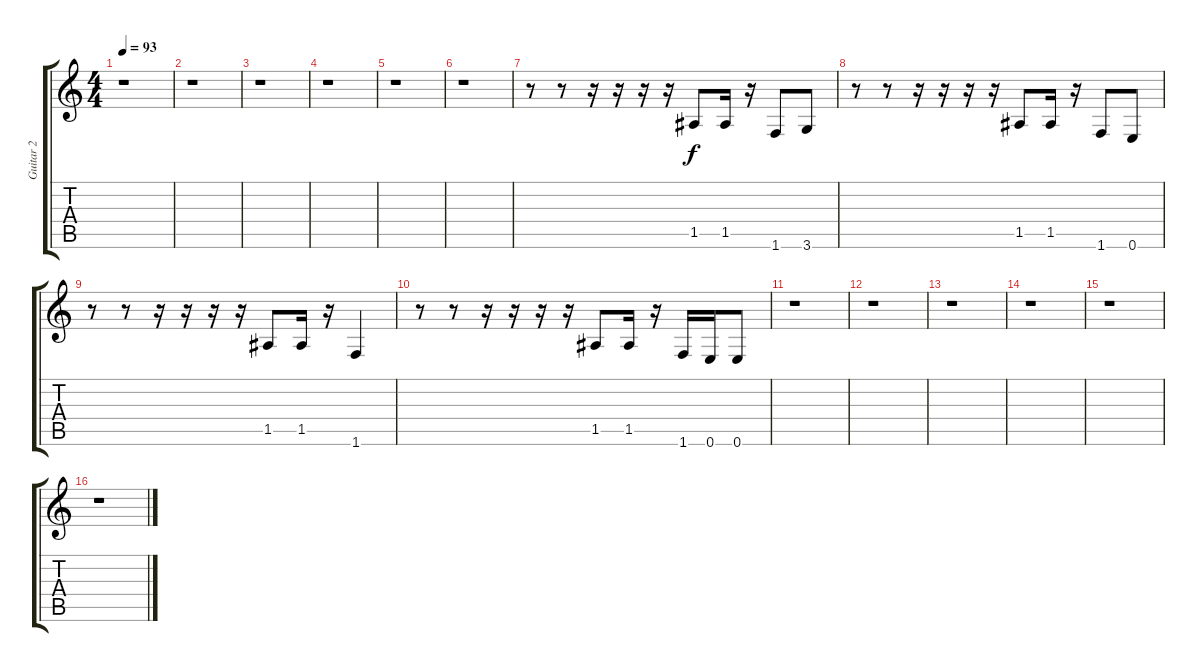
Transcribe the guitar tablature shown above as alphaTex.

\track ("Guitar 2" "Guitar 2") {instrument distortionguitar}
\staff {score tabs}
\tuning (E4 B3 G3 D3 A2 E2) {hide}
\ts (4 4)
\tempo 93
\clef g2
\ks c
r.1{dy f} |
r.1 |
r.1 |
r.1 |
r.1 |
r.1 |
r.8 r.8 r.16 r.16 r.16 r.16 1.5.8 1.5.16 r.16 1.6.8 3.6.8 |
r.8 r.8 r.16 r.16 r.16 r.16 1.5.8 1.5.16 r.16 1.6.8 0.6.8 |
r.8 r.8 r.16 r.16 r.16 r.16 1.5.8 1.5.16 r.16 1.6.4 |
r.8 r.8 r.16 r.16 r.16 r.16 1.5.8 1.5.16 r.16 1.6.16 0.6.16 0.6.8 |
r.1 |
r.1 |
r.1 |
r.1 |
r.1 |
r.1
